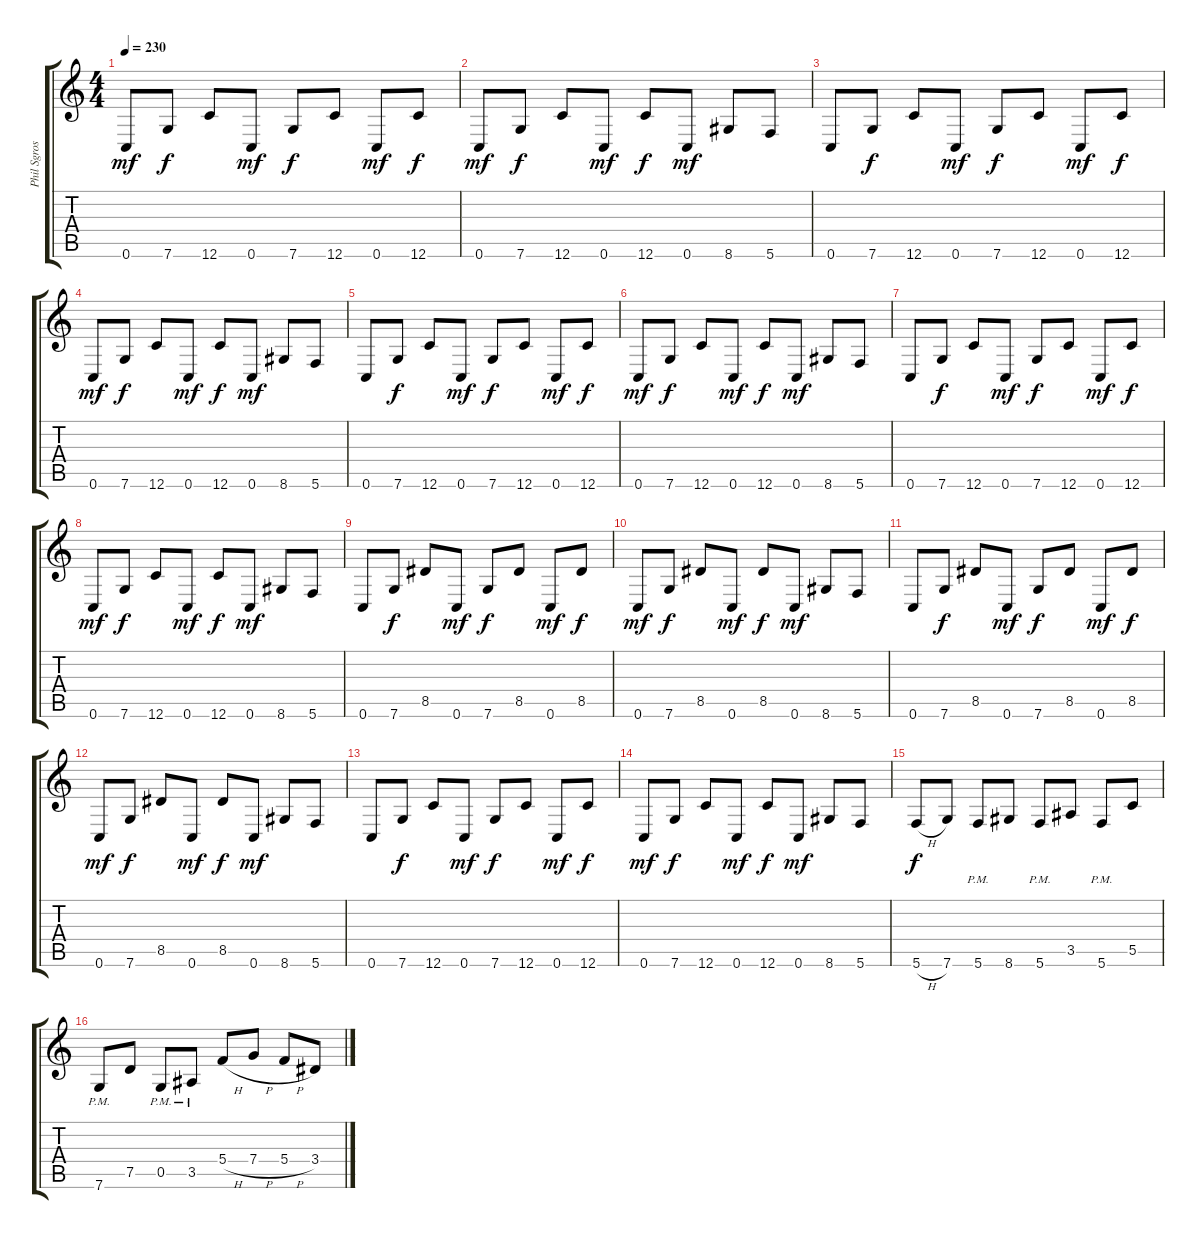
\track ("Phil Sgrosso" "Phil Sgros") {instrument overdrivenguitar}
\staff {score tabs}
\tuning (D4 A3 F3 C3 G2 C2) {hide}
\ts (4 4)
\tempo 230
\clef g2
\ks c
0.6.8{dy mf} 7.6.8{dy f} 12.6.8 0.6.8{dy mf} 7.6.8{dy f} 12.6.8 0.6.8{dy mf} 12.6.8{dy f} |
0.6.8{dy mf} 7.6.8{dy f} 12.6.8 0.6.8{dy mf} 12.6.8{dy f} 0.6.8{dy mf} 8.6.8 5.6.8 |
0.6.8 7.6.8{dy f} 12.6.8 0.6.8{dy mf} 7.6.8{dy f} 12.6.8 0.6.8{dy mf} 12.6.8{dy f} |
0.6.8{dy mf} 7.6.8{dy f} 12.6.8 0.6.8{dy mf} 12.6.8{dy f} 0.6.8{dy mf} 8.6.8 5.6.8 |
0.6.8 7.6.8{dy f} 12.6.8 0.6.8{dy mf} 7.6.8{dy f} 12.6.8 0.6.8{dy mf} 12.6.8{dy f} |
0.6.8{dy mf} 7.6.8{dy f} 12.6.8 0.6.8{dy mf} 12.6.8{dy f} 0.6.8{dy mf} 8.6.8 5.6.8 |
0.6.8 7.6.8{dy f} 12.6.8 0.6.8{dy mf} 7.6.8{dy f} 12.6.8 0.6.8{dy mf} 12.6.8{dy f} |
0.6.8{dy mf} 7.6.8{dy f} 12.6.8 0.6.8{dy mf} 12.6.8{dy f} 0.6.8{dy mf} 8.6.8 5.6.8 |
0.6.8 7.6.8{dy f} 8.5.8 0.6.8{dy mf} 7.6.8{dy f} 8.5.8 0.6.8{dy mf} 8.5.8{dy f} |
0.6.8{dy mf} 7.6.8{dy f} 8.5.8 0.6.8{dy mf} 8.5.8{dy f} 0.6.8{dy mf} 8.6.8 5.6.8 |
0.6.8 7.6.8{dy f} 8.5.8 0.6.8{dy mf} 7.6.8{dy f} 8.5.8 0.6.8{dy mf} 8.5.8{dy f} |
0.6.8{dy mf} 7.6.8{dy f} 8.5.8 0.6.8{dy mf} 8.5.8{dy f} 0.6.8{dy mf} 8.6.8 5.6.8 |
0.6.8 7.6.8{dy f} 12.6.8 0.6.8{dy mf} 7.6.8{dy f} 12.6.8 0.6.8{dy mf} 12.6.8{dy f} |
0.6.8{dy mf} 7.6.8{dy f} 12.6.8 0.6.8{dy mf} 12.6.8{dy f} 0.6.8{dy mf} 8.6.8 5.6.8 |
5.6{h}.8{dy f} 7.6.8 5.6{pm}.8 8.6.8 5.6{pm}.8 3.5.8 5.6{pm}.8 5.5.8 |
7.6{pm}.8 7.5.8 0.5{pm}.8 3.5{pm}.8 5.4{h}.8 7.4{h}.8 5.4{h}.8 3.4.8
